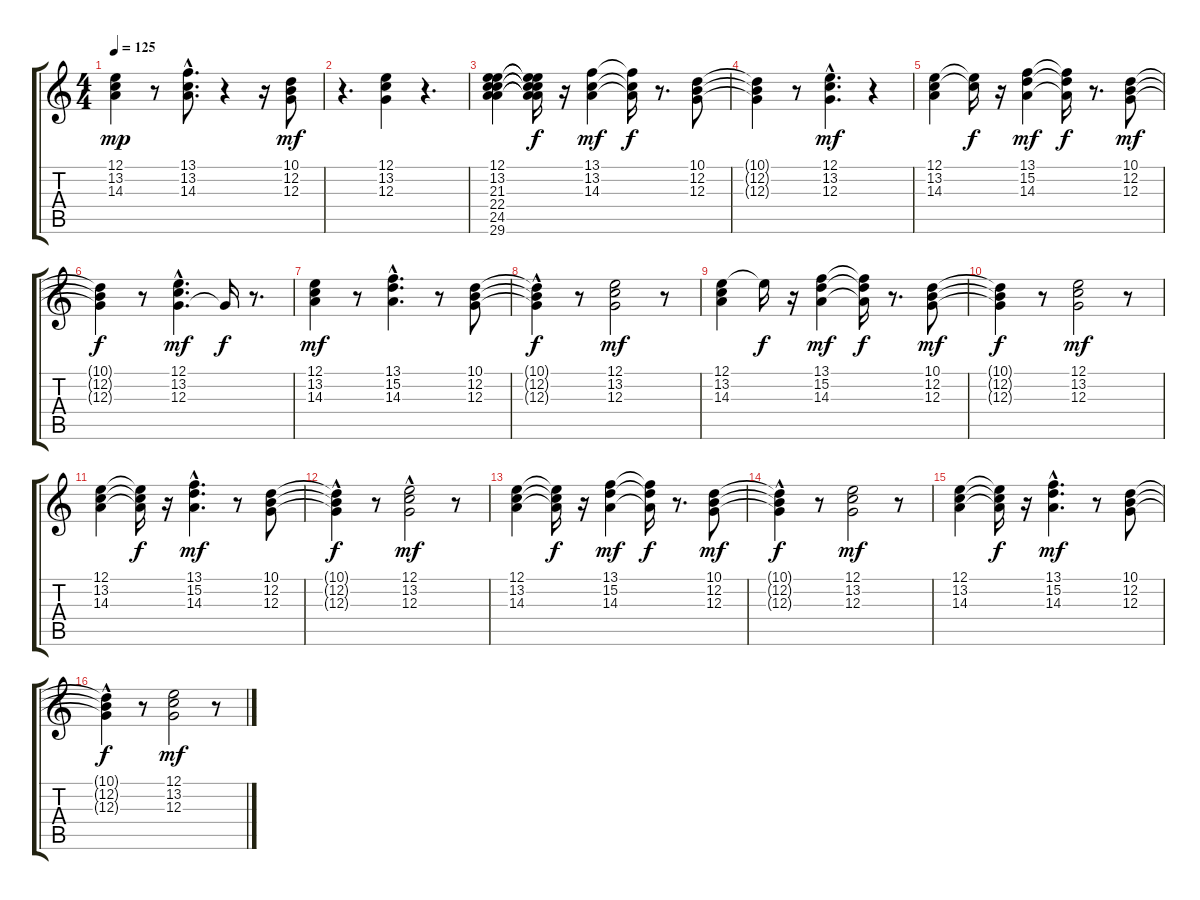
\track "" {instrument fx5brightness}
\staff {score tabs}
\tuning (E4 B3 G3 D3 A2 E2) {hide}
\ts (4 4)
\tempo 125
\clef g2
\ks c
(12.1 13.2 14.3).4{dy mp} r.8 (13.1{hac} 13.2{hac} 14.3{hac}).8{d} r.4 r.16 (10.1 12.2 12.3).8{dy mf} |
r.4{d} (12.1 13.2 12.3).4 r.4{d} |
(12.1 13.2 21.3 22.4 24.5 29.6).4 (12.1{t} 13.2{t} 21.3{t} 22.4{t} 24.5{t} 29.6{t}).16{dy f} r.16 (13.1 13.2 14.3).4{dy mf} (13.1{t} 13.2{t} 14.3{t}).16{dy f} r.8{d} (10.1 12.2 12.3).8 |
(10.1{t} 12.2{t} 12.3{t}).4 r.8 (12.1{hac} 13.2{hac} 12.3{hac}).4{d dy mf} r.4 |
(12.1 13.2 14.3).4 (12.1{t} 13.2{t}).16{dy f} r.16 (13.1 15.2 14.3).4{dy mf} (13.1{t} 15.2{t} 14.3{t}).16{dy f} r.8{d} (10.1 12.2 12.3).8{dy mf} |
(10.1{t} 12.2{t} 12.3{t}).4{dy f} r.8 (12.1{hac} 13.2{hac} 12.3{hac}).4{d dy mf} 12.3{t}.16{dy f} r.8{d} |
(12.1 13.2 14.3).4{dy mf} r.8 (13.1 15.2{hac} 14.3).4{d} r.8 (10.1 12.2 12.3).8 |
(10.1{t} 12.2{hac t} 12.3{hac t}).4{dy f} r.8 (12.1 13.2 12.3).2{dy mf} r.8 |
(12.1 13.2 14.3).4 12.1{t}.16{dy f} r.16 (13.1 15.2 14.3).4{dy mf} (13.1{t} 15.2{t} 14.3{t}).16{dy f} r.8{d} (10.1 12.2 12.3).8{dy mf} |
(10.1{t} 12.2{t} 12.3{t}).4{dy f} r.8 (12.1 13.2 12.3).2{dy mf} r.8 |
(12.1 13.2 14.3).4 (12.1{t} 13.2{t} 14.3{t}).16{dy f} r.16 (13.1{hac} 15.2{hac} 14.3{hac}).4{d dy mf} r.8 (10.1 12.2 12.3).8 |
(10.1{t} 12.2{hac t} 12.3{hac t}).4{dy f} r.8 (12.1{hac} 13.2{hac} 12.3).2{dy mf} r.8 |
(12.1 13.2 14.3).4 (12.1{t} 13.2{t} 14.3{t}).16{dy f} r.16 (13.1 15.2 14.3).4{dy mf} (13.1{t} 15.2{t} 14.3{t}).16{dy f} r.8{d} (10.1 12.2 12.3).8{dy mf} |
(10.1{t} 12.2{hac t} 12.3{hac t}).4{dy f} r.8 (12.1 13.2 12.3).2{dy mf} r.8 |
(12.1 13.2 14.3).4 (12.1{t} 13.2{t} 14.3{t}).16{dy f} r.16 (13.1{hac} 15.2{hac} 14.3{hac}).4{d dy mf} r.8 (10.1 12.2 12.3).8 |
(10.1{t} 12.2{hac t} 12.3{hac t}).4{dy f} r.8 (12.1 13.2 12.3).2{dy mf} r.8
